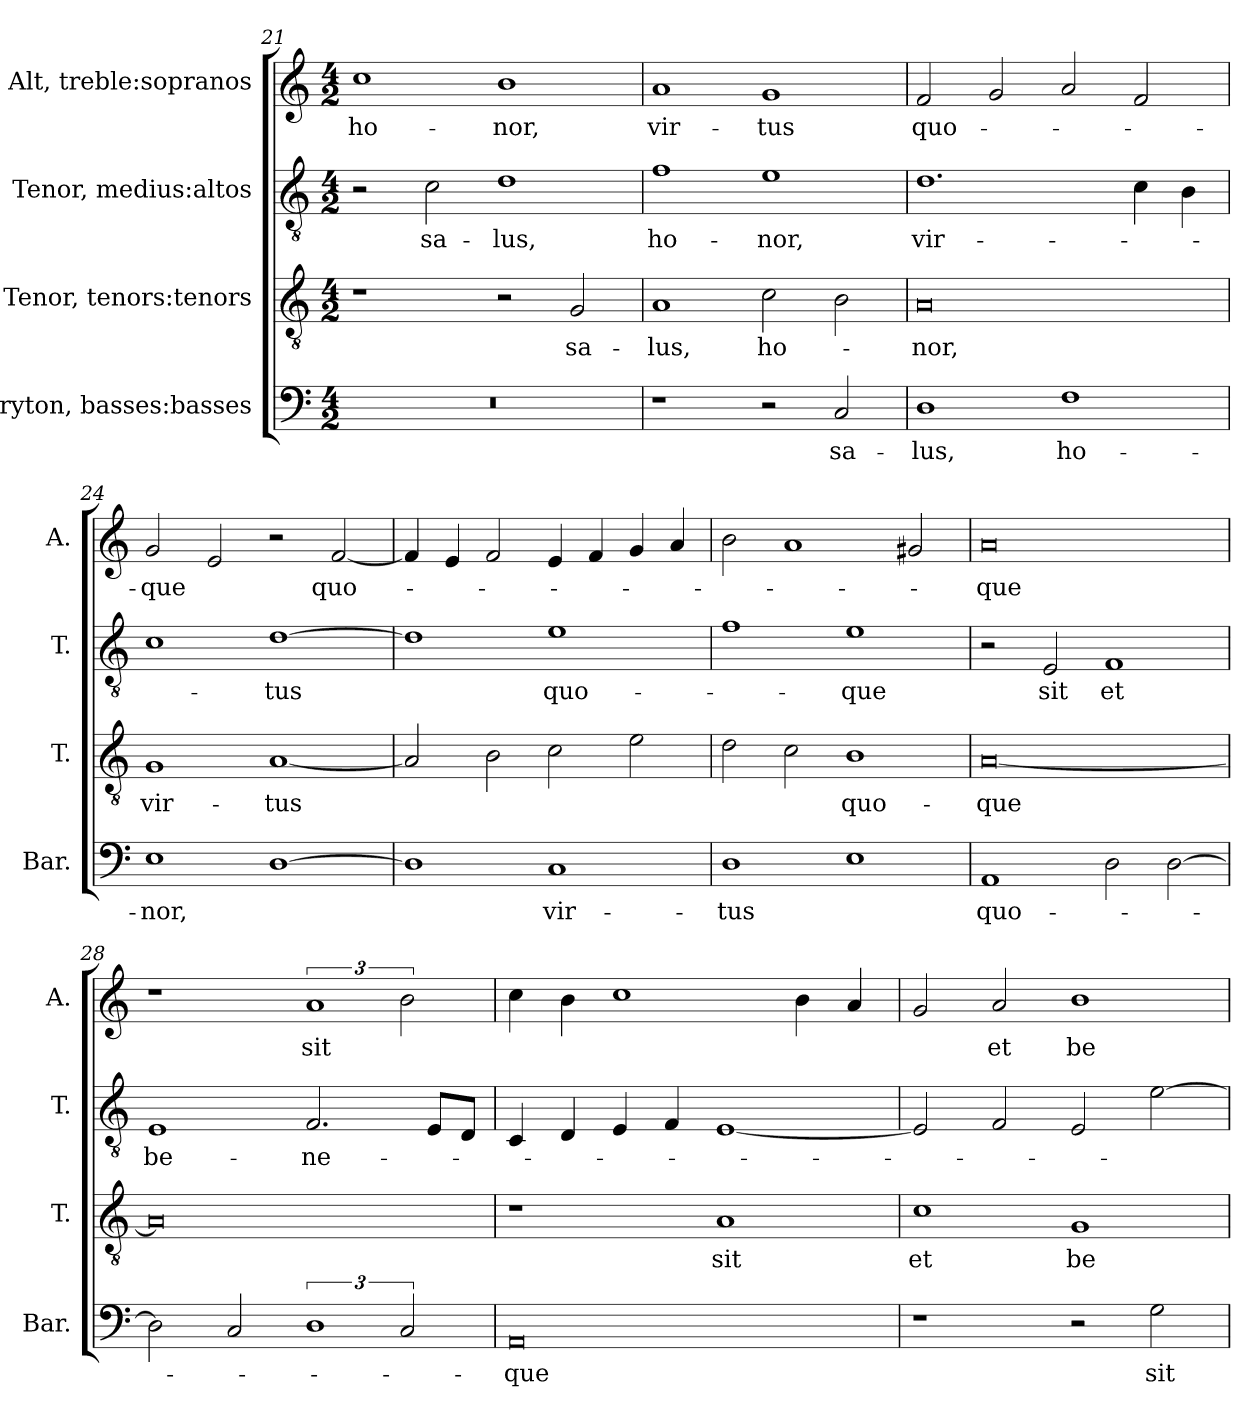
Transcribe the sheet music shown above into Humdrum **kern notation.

**kern	**text	**kern	**text	**kern	**text	**kern	**text
*part4	*part4	*part3	*part3	*part2	*part2	*part1	*part1
*staff4	*staff4	*staff3	*staff3	*staff2	*staff2	*staff1	*staff1
*I"Baryton, basses:basses	*	*I"Tenor, tenors:tenors	*	*I"Tenor, medius:altos	*	*I"Alt, treble:sopranos	*
*I'Bar.	*	*I'T.	*	*I'T.	*	*I'A.	*
*clefF4	*	*clefGv2	*	*clefGv2	*	*clefG2	*
*k[]	*	*k[]	*	*k[]	*	*k[]	*
*M4/2	*	*M4/2	*	*M4/2	*	*M4/2	*
=21	=21	=21	=21	=21	=21	=21	=21
!	!	!	!	!	!	!	!LO:LY:b
0r	.	1r	.	2r	.	1cc	ho-
!	!	!	!	!	!LO:LY:b	!	!
.	.	.	.	2c\	sa-	.	.
!	!	!	!	!	!LO:LY:b	!	!LO:LY:b
.	.	2r	.	1d	-lus,	1b	-nor,
!	!	!	!LO:LY:b	!	!	!	!
.	.	2G/	sa-	.	.	.	.
=22	=22	=22	=22	=22	=22	=22	=22
!	!	!	!LO:LY:b	!	!LO:LY:b	!	!LO:LY:b
1r	.	1A	-lus,	1f	ho-	1a	vir-
!	!	!	!LO:LY:b	!	!LO:LY:b	!	!LO:LY:b
2r	.	2c\	ho-	1e	-nor,	1g	-tus
!	!LO:LY:b	!	!	!	!	!	!
2C/	sa-	2B\	.	.	.	.	.
=23	=23	=23	=23	=23	=23	=23	=23
!	!LO:LY:b	!	!LO:LY:b	!	!LO:LY:b	!	!LO:LY:b
1D	-lus,	0A	-nor,	1.d	vir-	2f/	quo-
.	.	.	.	.	.	2g/	.
!	!LO:LY:b	!	!	!	!	!	!
1F	ho-	.	.	.	.	2a/	.
.	.	.	.	4c\	.	2f/	.
.	.	.	.	4B\	.	.	.
!!LO:LB:g=z
=24	=24	=24	=24	=24	=24	=24	=24
!	!LO:LY:b	!	!LO:LY:b	!	!	!	!LO:LY:b
1E	-nor,	1G	vir-	1c	.	2g/	-que
.	.	.	.	.	.	2e/	.
!	!	!	!LO:LY:b	!	!LO:LY:b	!	!
[1D	.	[1A	-tus	[1d	-tus	2r	.
!	!	!	!	!	!	!	!LO:LY:b
.	.	.	.	.	.	[2f/	quo-
=25	=25	=25	=25	=25	=25	=25	=25
1D]	.	2A/]	.	1d]	.	4f/]	.
.	.	.	.	.	.	4e/	.
.	.	2B\	.	.	.	2f/	.
!	!LO:LY:b	!	!	!	!LO:LY:b	!	!
1C	vir-	2c\	.	1e	quo-	4e/	.
.	.	.	.	.	.	4f/	.
.	.	2e\	.	.	.	4g/	.
.	.	.	.	.	.	4a/	.
=26	=26	=26	=26	=26	=26	=26	=26
!	!LO:LY:b	!	!	!	!	!	!
1D	-tus	2d\	.	1f	.	2b\	.
.	.	2c\	.	.	.	1a	.
!	!	!	!LO:LY:b	!	!LO:LY:b	!	!
1E	.	1B	quo-	1e	-que	.	.
.	.	.	.	.	.	2g#X/	.
=27	=27	=27	=27	=27	=27	=27	=27
!	!LO:LY:b	!	!LO:LY:b	!	!	!	!LO:LY:b
1AA	quo-	[0A	-que	2r	.	0a	-que
!	!	!	!	!	!LO:LY:b	!	!
.	.	.	.	2E/	sit	.	.
!	!	!	!	!	!LO:LY:b	!	!
2D\	.	.	.	1F	et	.	.
[2D\	.	.	.	.	.	.	.
=28	=28	=28	=28	=28	=28	=28	=28
!	!	!	!	!	!LO:LY:b	!	!
2D\]	.	0A]	.	1E	be-	1r	.
2C/	.	.	.	.	.	.	.
!	!	!	!	!	!LO:LY:b	!	!LO:LY:b
3%2D	.	.	.	2.F/	-ne-	3%2a	sit
3C/	.	.	.	.	.	3b\	.
.	.	.	.	8E/L	.	.	.
.	.	.	.	8D/J	.	.	.
=29	=29	=29	=29	=29	=29	=29	=29
!	!LO:LY:b	!	!	!	!	!	!
0AA	-que	1r	.	4C/	.	4cc\	.
.	.	.	.	4D/	.	4b\	.
.	.	.	.	4E/	.	1cc	.
.	.	.	.	4F/	.	.	.
!	!	!	!LO:LY:b	!	!	!	!
.	.	1A	sit	[1E	.	.	.
.	.	.	.	.	.	4b\	.
.	.	.	.	.	.	4a/	.
!!LO:LB:g=z
=30	=30	=30	=30	=30	=30	=30	=30
!	!	!	!LO:LY:b	!	!	!	!
1r	.	1c	et	2E/]	.	2g/	.
!	!	!	!	!	!	!	!LO:LY:b
.	.	.	.	2F/	.	2a/	et
!	!	!	!LO:LY:b	!	!	!	!LO:LY:b
2r	.	1G	be-	2E/	.	1b	be-
!	!LO:LY:b	!	!	!	!	!	!
2G\	sit	.	.	[2e\	.	.	.
=	=	=	=	=	=	=	=
*-	*-	*-	*-	*-	*-	*-	*-
